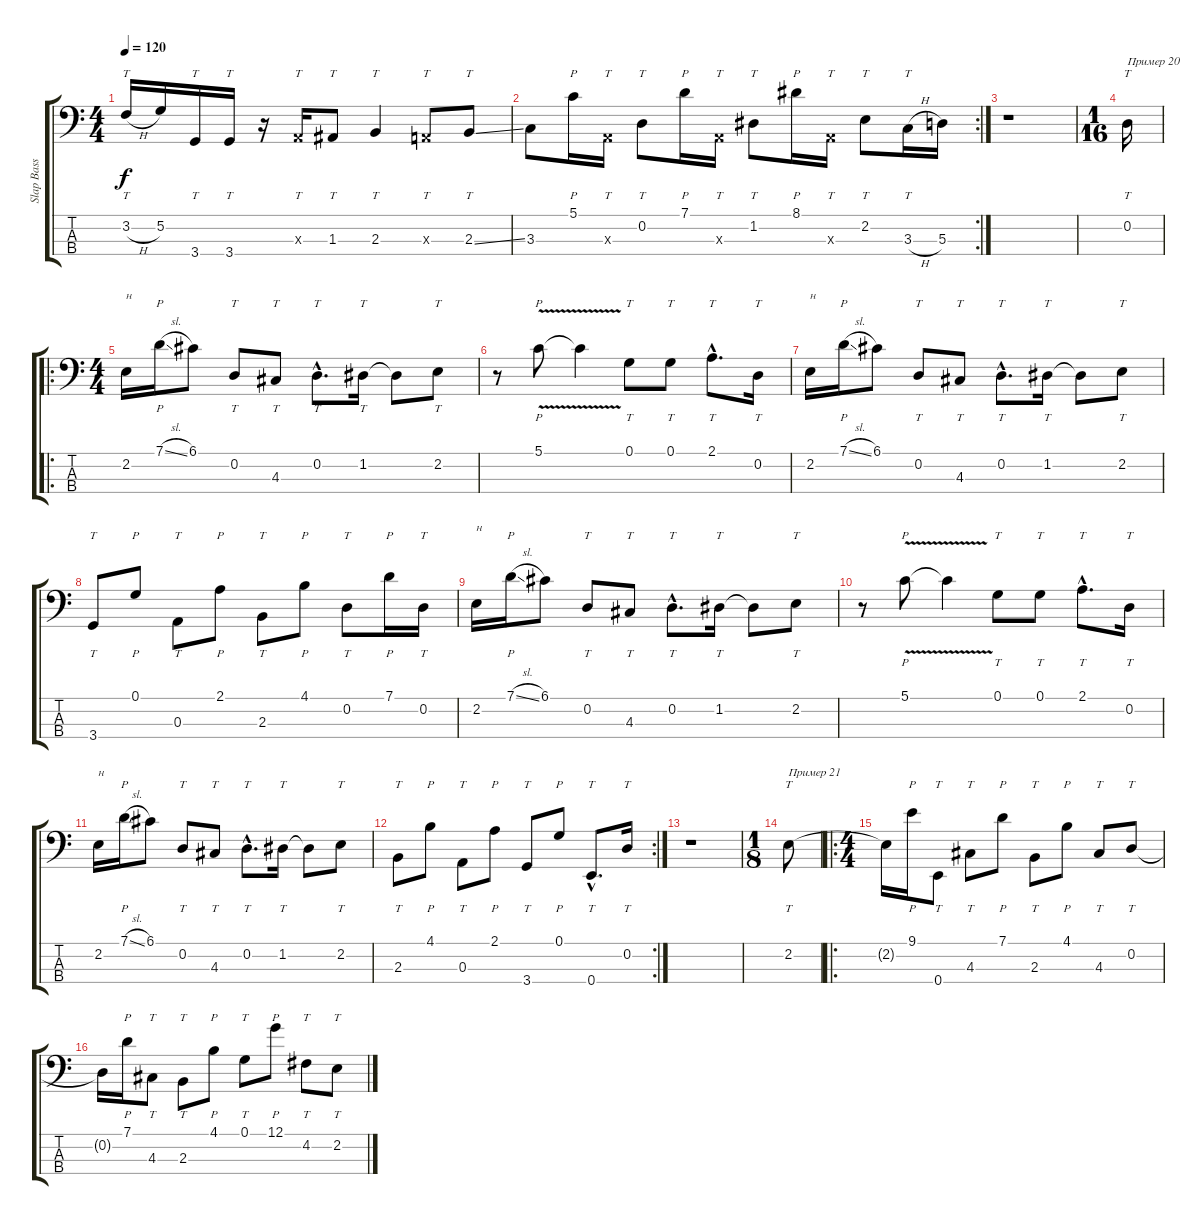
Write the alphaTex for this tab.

\track ("Slap Bass" "Slap Bass") {instrument slapbass1}
\staff {score tabs}
\tuning (G2 D2 A1 E1) {hide}
\ts (4 4)
\tempo 120
\clef f4
\ks c
3.2{h}.16{tt dy f} 5.2.16 3.4.16{tt} 3.4.16{tt} r.16 0.3{x}.16{tt} 1.3.8{tt} 2.3.4{tt} 0.3{x}.8{tt} 2.3{ss}.8{tt} |
\rc 2
3.3.8 5.1.16{p} 0.3{x}.16{tt} 0.2.8{tt} 7.1.16{p} 0.3{x}.16{tt} 1.2.8{tt} 8.1.16{p} 0.3{x}.16{tt} 2.2.8{tt} 3.3{h}.16{tt} 5.3.16 |
r.1 |
\ts (1 16)
0.2.16{tt txt "Пример 20"} |
\ro
\ts (4 4)
2.2.16{txt "н"} 7.1{sl}.16{p} 6.1.8 0.2.8{tt} 4.3.8{tt} 0.2{hac}.8{tt d} 1.2.16{tt} 1.2{t}.8 2.2.8{tt} |
r.8 5.1{v}.8{p} 5.1{t}.4 0.1.8{tt} 0.1.8{tt} 2.1{hac}.8{tt d} 0.2.16{tt} |
2.2.16{txt "н"} 7.1{sl}.16{p} 6.1.8 0.2.8{tt} 4.3.8{tt} 0.2{hac}.8{tt d} 1.2.16{tt} 1.2{t}.8 2.2.8{tt} |
3.4.8{tt} 0.1.8{p} 0.3.8{tt} 2.1.8{p} 2.3.8{tt} 4.1.8{p} 0.2.8{tt} 7.1.16{p} 0.2.16{tt} |
2.2.16{txt "н"} 7.1{sl}.16{p} 6.1.8 0.2.8{tt} 4.3.8{tt} 0.2{hac}.8{tt d} 1.2.16{tt} 1.2{t}.8 2.2.8{tt} |
r.8 5.1{v}.8{p} 5.1{t}.4 0.1.8{tt} 0.1.8{tt} 2.1{hac}.8{tt d} 0.2.16{tt} |
2.2.16{txt "н"} 7.1{sl}.16{p} 6.1.8 0.2.8{tt} 4.3.8{tt} 0.2{hac}.8{tt d} 1.2.16{tt} 1.2{t}.8 2.2.8{tt} |
\rc 2
2.3.8{tt} 4.1.8{p} 0.3.8{tt} 2.1.8{p} 3.4.8{tt} 0.1.8{p} 0.4{hac}.8{tt d} 0.2.16{tt} |
r.1 |
\ts (1 8)
2.2.8{tt txt "Пример 21"} |
\ro
\ts (4 4)
2.2{t}.16 9.1.16{p} 0.4.8{tt} 4.3.8{tt} 7.1.8{p} 2.3.8{tt} 4.1.8{p} 4.3.8{tt} 0.2.8{tt} |
0.2{t}.16 7.1.16{p} 4.3.8{tt} 2.3.8{tt} 4.1.8{p} 0.1.8{tt} 12.1.8{p} 4.2.8{tt} 2.2.8{tt}
